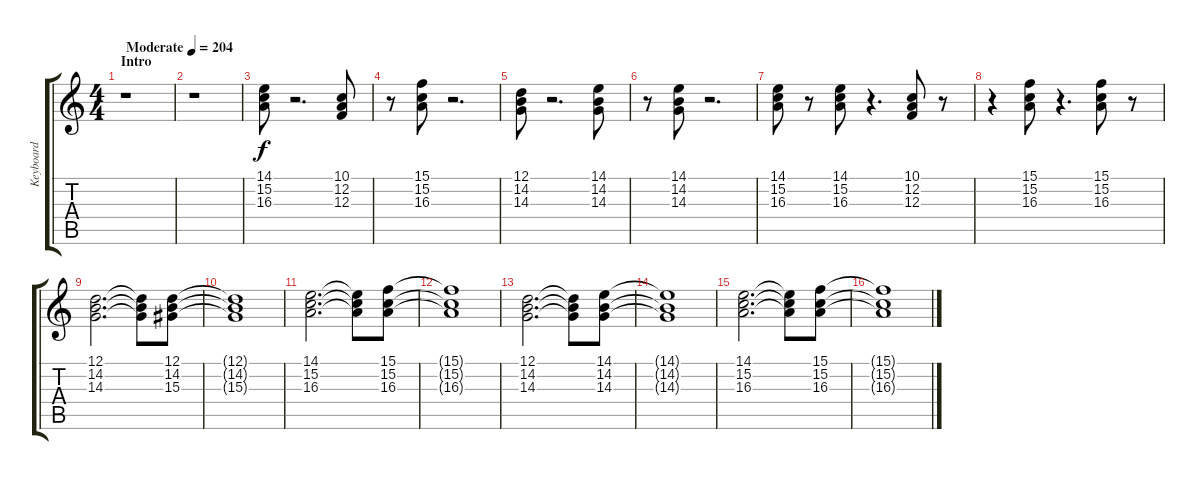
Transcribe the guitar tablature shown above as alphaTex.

\track ("Keyboard" "Keyboard") {instrument stringensemble1}
\staff {score tabs}
\tuning (D4 A3 F3 C3 G2 D2) {hide}
\ts (4 4)
\section ("" "Intro")
\tempo (204 "Moderate")
\clef g2
\ks c
r.1{dy f instrument stringensemble1} |
r.1 |
(14.1 15.2 16.3).8 r.2{d} (10.1 12.2 12.3).8 |
r.8 (15.1 15.2 16.3).8 r.2{d} |
(12.1 14.2 14.3).8 r.2{d} (14.1 14.2 14.3).8 |
r.8 (14.1 14.2 14.3).8 r.2{d} |
(14.1 15.2 16.3).8 r.8 (14.1 15.2 16.3).8 r.4{d} (10.1 12.2 12.3).8 r.8 |
r.4 (15.1 15.2 16.3).8 r.4{d} (15.1 15.2 16.3).8 r.8 |
(12.1 14.2 14.3).2{d} (12.1{t} 14.2{t} 14.3{t}).8 (12.1 14.2 15.3).8 |
(12.1{t} 14.2{t} 15.3{t}).1 |
(14.1 15.2 16.3).2{d} (14.1{t} 15.2{t} 16.3{t}).8 (15.1 15.2 16.3).8 |
(15.1{t} 15.2{t} 16.3{t}).1 |
(12.1 14.2 14.3).2{d} (12.1{t} 14.2{t} 14.3{t}).8 (14.1 14.2 14.3).8 |
(14.1{t} 14.2{t} 14.3{t}).1 |
(14.1 15.2 16.3).2{d} (14.1{t} 15.2{t} 16.3{t}).8 (15.1 15.2 16.3).8 |
(15.1{t} 15.2{t} 16.3{t}).1
